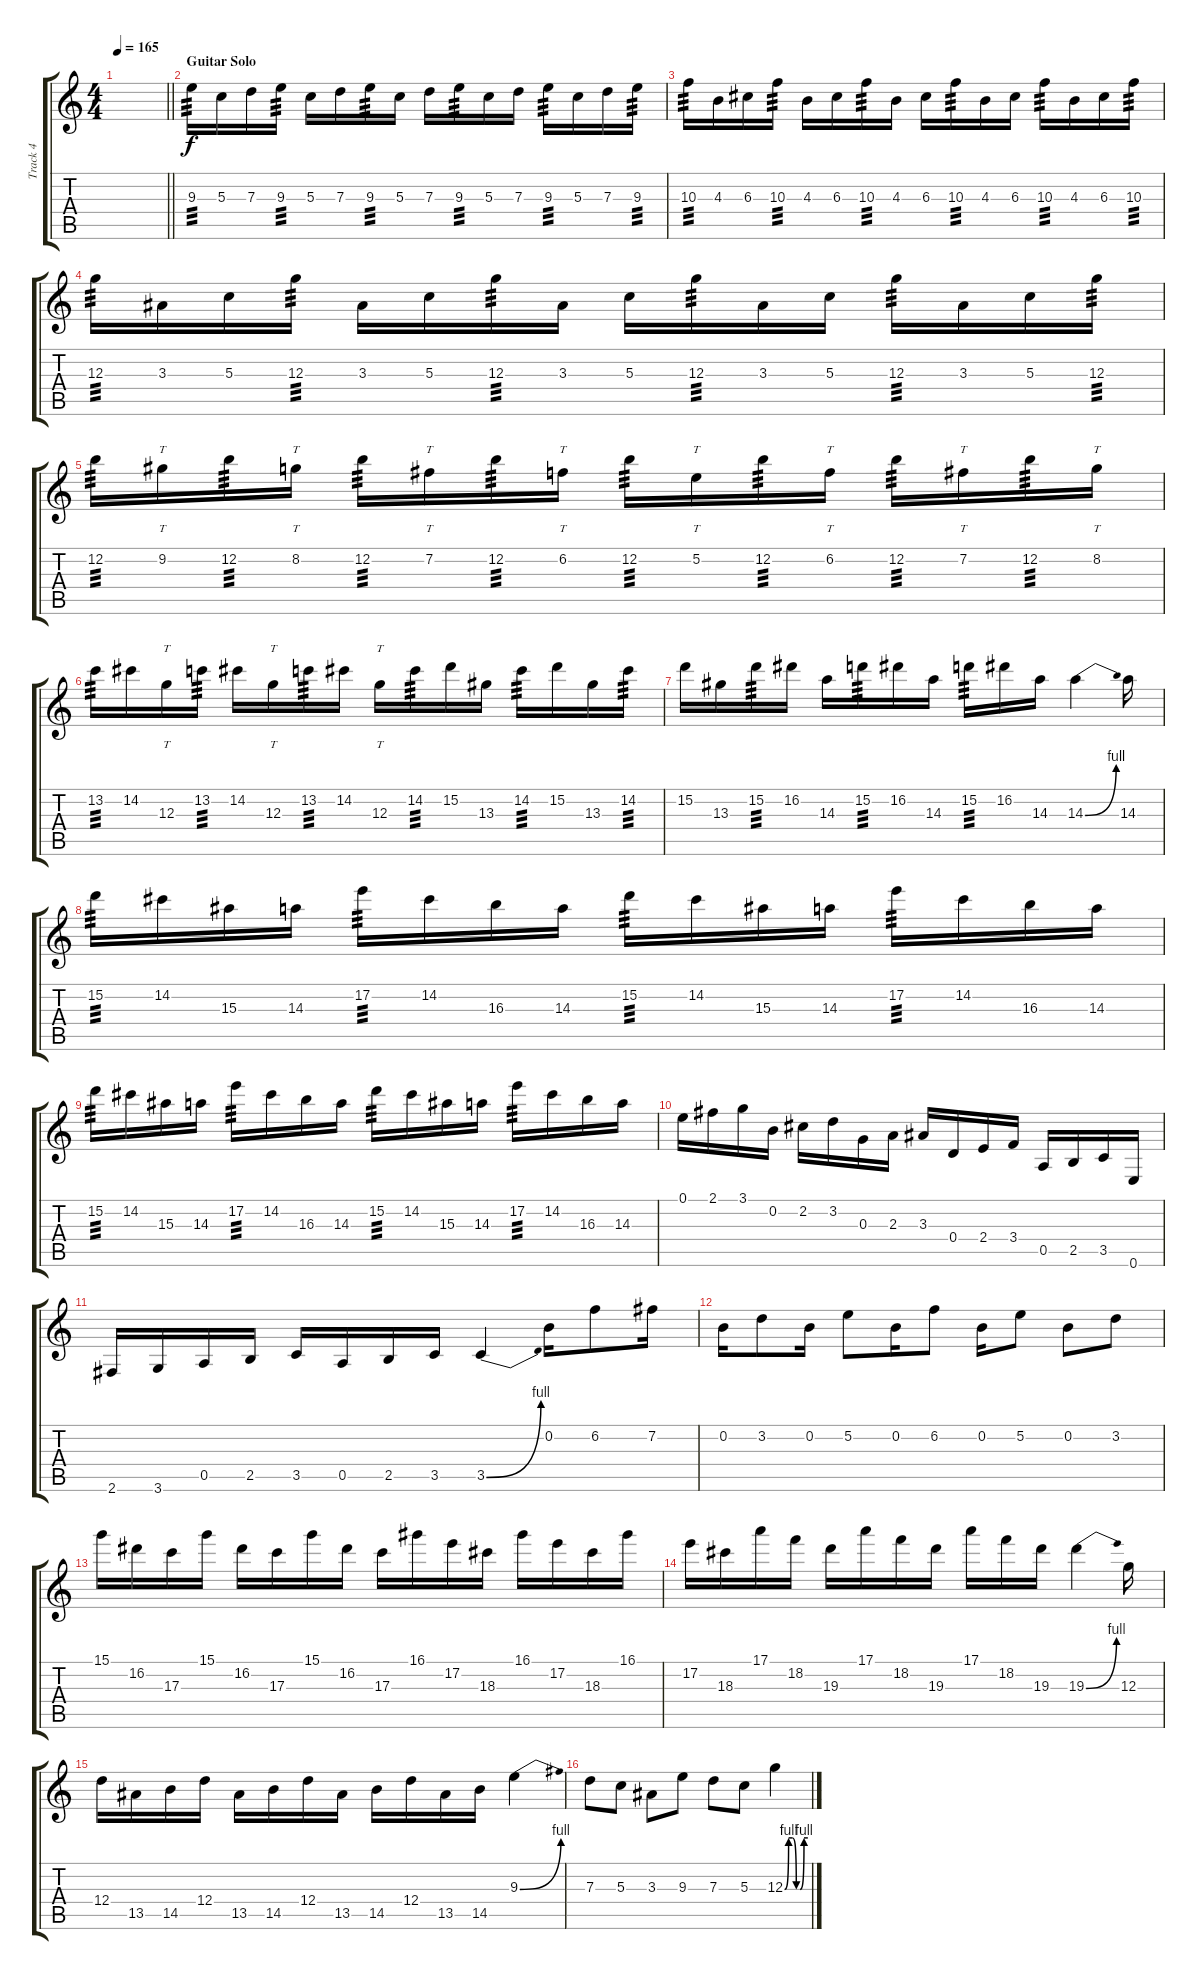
\track ("Track 4" "Track 4") {instrument distortionguitar}
\staff {score tabs}
\tuning (E4 B3 G3 D3 A2 E2) {hide}
\ts (4 4)
\tempo 165
\clef g2
\barLineRight lightlight
\ks c
|
\section ("" "Guitar Solo")
9.3.16{tp 3} 5.3.16 7.3.16 9.3.16{tp 3} 5.3.16 7.3.16 9.3.16{tp 3} 5.3.16 7.3.16 9.3.16{tp 3} 5.3.16 7.3.16 9.3.16{tp 3} 5.3.16 7.3.16 9.3.16{tp 3} |
10.3.16{tp 3} 4.3.16 6.3.16 10.3.16{tp 3} 4.3.16 6.3.16 10.3.16{tp 3} 4.3.16 6.3.16 10.3.16{tp 3} 4.3.16 6.3.16 10.3.16{tp 3} 4.3.16 6.3.16 10.3.16{tp 3} |
12.3.16{tp 3} 3.3.16 5.3.16 12.3.16{tp 3} 3.3.16 5.3.16 12.3.16{tp 3} 3.3.16 5.3.16 12.3.16{tp 3} 3.3.16 5.3.16 12.3.16{tp 3} 3.3.16 5.3.16 12.3.16{tp 3} |
12.2.16{tp 3} 9.2.16{tt} 12.2.16{tp 3} 8.2.16{tt} 12.2.16{tp 3} 7.2.16{tt} 12.2.16{tp 3} 6.2.16{tt} 12.2.16{tp 3} 5.2.16{tt} 12.2.16{tp 3} 6.2.16{tt} 12.2.16{tp 3} 7.2.16{tt} 12.2.16{tp 3} 8.2.16{tt} |
13.2.16{tp 3} 14.2.16 12.3.16{tt} 13.2.16{tp 3} 14.2.16 12.3.16{tt} 13.2.16{tp 3} 14.2.16 12.3.16{tt} 14.2.16{tp 3} 15.2.16 13.3.16 14.2.16{tp 3} 15.2.16 13.3.16 14.2.16{tp 3} |
15.2.16 13.3.16 15.2.16{tp 3} 16.2.16 14.3.16 15.2.16{tp 3} 16.2.16 14.3.16 15.2.16{tp 3} 16.2.16 14.3.16 14.3{be (bend 0 0 60 4)}.4 14.3.16 |
15.2.16{tp 3} 14.2.16 15.3.16 14.3.16 17.2.16{tp 3} 14.2.16 16.3.16 14.3.16 15.2.16{tp 3} 14.2.16 15.3.16 14.3.16 17.2.16{tp 3} 14.2.16 16.3.16 14.3.16 |
15.2.16{tp 3} 14.2.16 15.3.16 14.3.16 17.2.16{tp 3} 14.2.16 16.3.16 14.3.16 15.2.16{tp 3} 14.2.16 15.3.16 14.3.16 17.2.16{tp 3} 14.2.16 16.3.16 14.3.16 |
0.1.16 2.1.16 3.1.16 0.2.16 2.2.16 3.2.16 0.3.16 2.3.16 3.3.16 0.4.16 2.4.16 3.4.16 0.5.16 2.5.16 3.5.16 0.6.16 |
2.6.16 3.6.16 0.5.16 2.5.16 3.5.16 0.5.16 2.5.16 3.5.16 3.5{be (bend 0 0 60 4)}.4 0.2.16 6.2.8 7.2.16 |
0.2.16 3.2.8 0.2.16 5.2.8 0.2.16 6.2.8 0.2.16 5.2.8 0.2.8 3.2.8 |
15.1.16 16.2.16 17.3.16 15.1.16 16.2.16 17.3.16 15.1.16 16.2.16 17.3.16 16.1.16 17.2.16 18.3.16 16.1.16 17.2.16 18.3.16 16.1.16 |
17.2.16 18.3.16 17.1.16 18.2.16 19.3.16 17.1.16 18.2.16 19.3.16 17.1.16 18.2.16 19.3.16 19.3{be (bend 0 0 60 4)}.4 12.3.16 |
12.4.16 13.5.16 14.5.16 12.4.16 13.5.16 14.5.16 12.4.16 13.5.16 14.5.16 12.4.16 13.5.16 14.5.16 9.3{be (bend 0 0 60 4)}.4 |
7.3.8 5.3.8 3.3.8 9.3.8 7.3.8 5.3.8 12.3{be (custom 0 0 10 4 20 4 30 0 40 0 50 4 60 4)}.4
